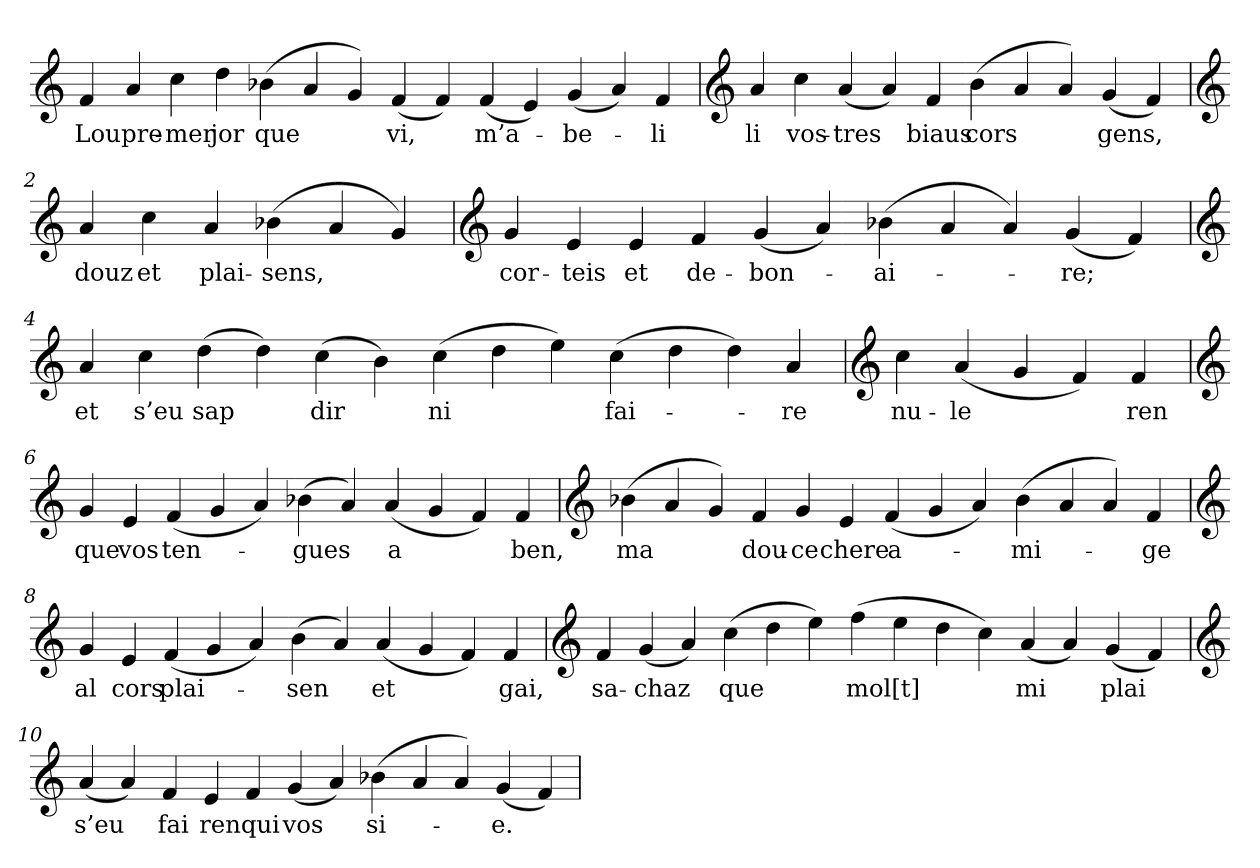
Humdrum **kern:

**kern	**text
*part1	*part1
*staff1	*staff1
*clefG2	*
=	=
4f	Lou
4a	pre-
4cc	-mer
4dd	jor
(4b-X	que
4a	.
4g)	.
(4f	vi,
4f)	.
(4f	m’a-
4e)	.
(4g	-be-
4a)	.
4f	-li
=1	=1
*clefG2	*
4a	li
4cc	vos-
(4a	-tres
4a)	.
4f	biaus
(4b	cors
4a	.
4a)	.
(4g	gens,
4f)	.
=2	=2
*clefG2	*
4a	douz
4cc	et
4a	plai-
(4b-X	-sens,
4a	.
4g)	.
=3	=3
*clefG2	*
4g	cor-
4e	-teis
4e	et
4f	de-
(4g	-bon-
4a)	.
(4b-X	-ai-
4a	.
4a)	.
(4g	-re;
4f)	.
=4	=4
*clefG2	*
4a	et
4cc	s’eu
(4dd	sap
4dd)	.
(4cc	dir
4b)	.
(4cc	ni
4dd	.
4ee)	.
(4cc	fai-
4dd	.
4dd)	.
4a	-re
=5	=5
*clefG2	*
4cc	nu-
(4a	-le
4g	.
4f)	.
4f	ren
=6	=6
*clefG2	*
4g	que
4e	vos
(4f	ten-
4g	.
4a)	.
(4b-X	-gues
4a)	.
(4a	a
4g	.
4f)	.
4f	ben,
=7	=7
*clefG2	*
(4b-X	ma
4a	.
4g)	.
4f	dou-
4g	-ce
4e	chere
(4f	a-
4g	.
4a)	.
(4b-	-mi-
4a	.
4a)	.
4f	-ge
=8	=8
*clefG2	*
4g	al
4e	cors
(4f	plai-
4g	.
4a)	.
(4b	-sen
4a)	.
(4a	et
4g	.
4f)	.
4f	gai,
=9	=9
*clefG2	*
4f	sa-
(4g	-chaz
4a)	.
(4cc	que
4dd	.
4ee)	.
(4ff	mol[t]
4ee	.
4dd	.
4cc)	.
(4a	mi
4a)	.
(4g	plai
4f)	.
=10	=10
*clefG2	*
(4a	s’eu
4a)	.
4f	fai
4e	ren
4f	qui
(4g	vos
4a)	.
(4b-X	si-
4a	.
4a)	.
(4g	-e.
4f)	.
=	=
*-	*-
